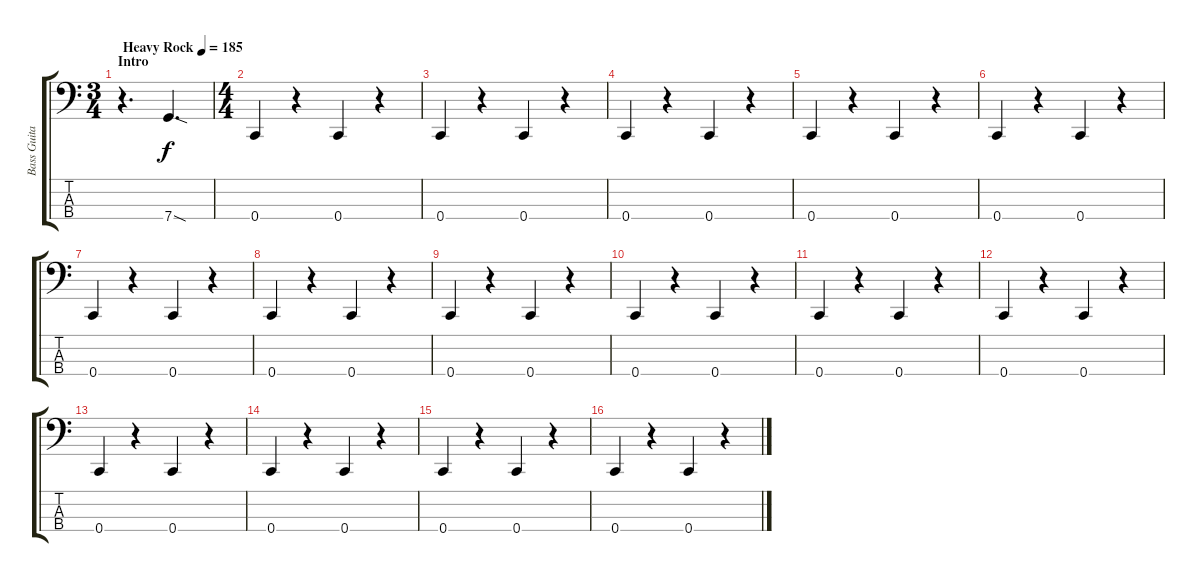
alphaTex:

\track ("Bass Guitar (Max Green)" "Bass Guita") {instrument electricbasspick}
\staff {score tabs}
\tuning (F2 C2 G1 C1) {hide}
\ts (3 4)
\section ("" "Intro")
\tempo (185 "Heavy Rock")
\clef f4
\ks c
r.4{d dy f instrument electricbasspick} 7.4{sod}.4{d} |
\ts (4 4)
0.4.4 r.4 0.4.4 r.4 |
0.4.4 r.4 0.4.4 r.4 |
0.4.4 r.4 0.4.4 r.4 |
0.4.4 r.4 0.4.4 r.4 |
0.4.4 r.4 0.4.4 r.4 |
0.4.4 r.4 0.4.4 r.4 |
0.4.4 r.4 0.4.4 r.4 |
0.4.4 r.4 0.4.4 r.4 |
0.4.4 r.4 0.4.4 r.4 |
0.4.4 r.4 0.4.4 r.4 |
0.4.4 r.4 0.4.4 r.4 |
0.4.4 r.4 0.4.4 r.4 |
0.4.4 r.4 0.4.4 r.4 |
0.4.4 r.4 0.4.4 r.4 |
0.4.4 r.4 0.4.4 r.4
